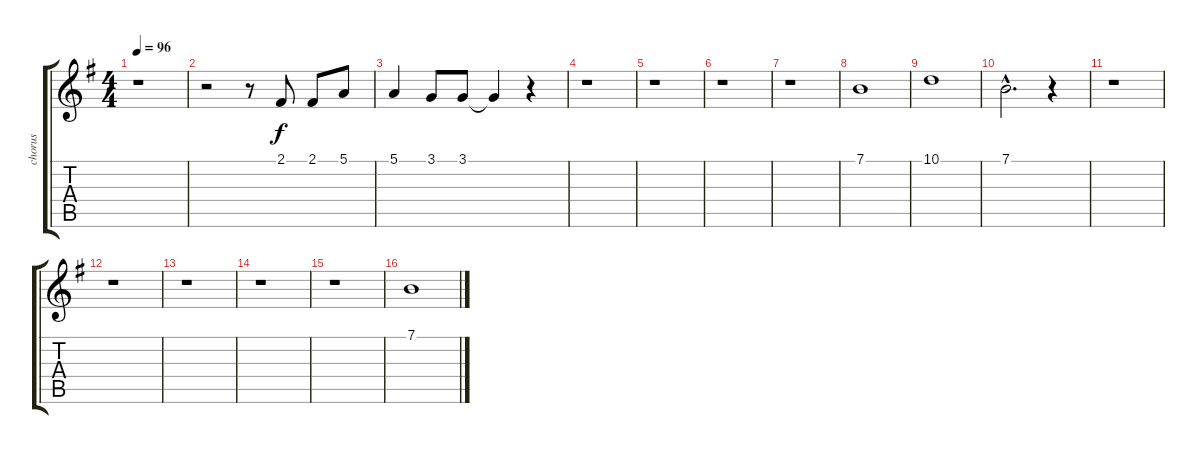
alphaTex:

\track ("chorus" "chorus") {instrument synthvoice}
\staff {score tabs}
\tuning (E4 B3 G3 D3 A2 E2) {hide}
\ts (4 4)
\tempo 96
\clef g2
\ks g
r.1{dy f} |
r.2 r.8 2.1.8 2.1.8 5.1.8 |
5.1.4 3.1.8 3.1.8 3.1{t}.4 r.4 |
r.1 |
r.1 |
r.1 |
r.1 |
7.1.1 |
10.1.1 |
7.1{hac}.2{d} r.4 |
r.1 |
r.1 |
r.1 |
r.1 |
r.1 |
7.1.1
